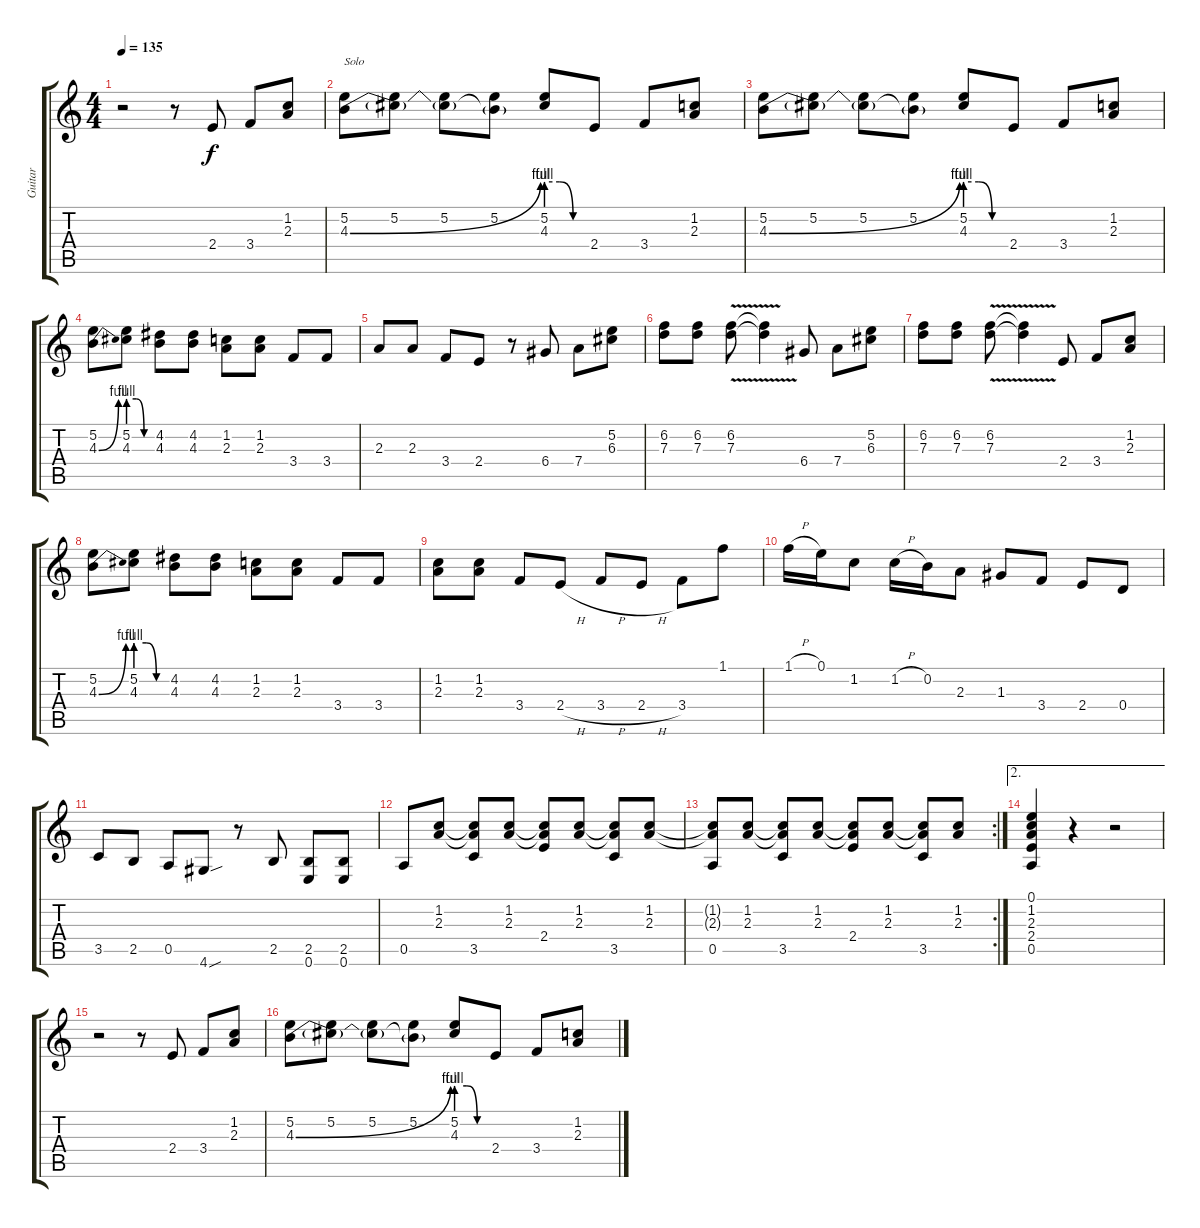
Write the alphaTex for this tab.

\track ("Guitar" "Guitar") {instrument electricguitarjazz}
\staff {score tabs}
\tuning (E4 B3 G3 D3 A2 E2) {hide}
\ts (4 4)
\tempo 135
\clef g2
\ks c
r.2{dy f} r.8 2.4.8 3.4.8 (1.2 2.3).8 |
(5.2 4.3{be (bend 0 0 60 4)}).8{txt "Solo"} (5.2 4.3{t}).8 (5.2 4.3{t}).8 (5.2 4.3{t}).8 (5.2 4.3{be (custom 0 4 20 4 40 0 60 0)}).8 2.4.8 3.4.8 (1.2 2.3).8 |
(5.2 4.3{be (bend 0 0 60 4)}).8 (5.2 4.3{t}).8 (5.2 4.3{t}).8 (5.2 4.3{t}).8 (5.2 4.3{be (custom 0 4 20 4 40 0 60 0)}).8 2.4.8 3.4.8 (1.2 2.3).8 |
(5.2 4.3{be (bend 0 0 60 4)}).8 (5.2 4.3{be (custom 0 4 20 4 40 0 60 0)}).8 (4.2 4.3).8 (4.2 4.3).8 (1.2 2.3).8 (1.2 2.3).8 3.4.8 3.4.8 |
2.3.8 2.3.8 3.4.8 2.4.8 r.8 6.4.8 7.4.8 (5.2 6.3).8 |
(6.2 7.3).8 (6.2 7.3).8 (6.2{v} 7.3{v}).8 (6.2{t} 7.3{t}).4 6.4.8 7.4.8 (5.2 6.3).8 |
(6.2 7.3).8 (6.2 7.3).8 (6.2{v} 7.3{v}).8 (6.2{t} 7.3{t}).4 2.4.8 3.4.8 (1.2 2.3).8 |
(5.2 4.3{be (bend 0 0 60 4)}).8 (5.2 4.3{be (custom 0 4 20 4 40 0 60 0)}).8 (4.2 4.3).8 (4.2 4.3).8 (1.2 2.3).8 (1.2 2.3).8 3.4.8 3.4.8 |
(1.2 2.3).8 (1.2 2.3).8 3.4.8 2.4{h}.8 3.4{h}.8 2.4{h}.8 3.4.8 1.1.8 |
1.1{h}.16 0.1.16 1.2.8 1.2{h}.16 0.2.16 2.3.8 1.3.8 3.4.8 2.4.8 0.4.8 |
3.5.8 2.5.8 0.5.8 4.6{sou}.8 r.8 2.5.8 (2.5 0.6).8 (2.5 0.6).8 |
0.5.8 (1.2 2.3).8 (1.2{t} 2.3{t} 3.5).8 (1.2 2.3).8 (1.2{t} 2.3{t} 2.4).8 (1.2 2.3).8 (1.2{t} 2.3{t} 3.5).8 (1.2 2.3).8 |
\rc 2
(1.2{t} 2.3{t} 0.5).8 (1.2 2.3).8 (1.2{t} 2.3{t} 3.5).8 (1.2 2.3).8 (1.2{t} 2.3{t} 2.4).8 (1.2 2.3).8 (1.2{t} 2.3{t} 3.5).8 (1.2 2.3).8 |
\ae 2
(0.1 1.2 2.3 2.4 0.5).4 r.4 r.2 |
r.2 r.8 2.4.8 3.4.8 (1.2 2.3).8 |
(5.2 4.3{be (bend 0 0 60 4)}).8 (5.2 4.3{t}).8 (5.2 4.3{t}).8 (5.2 4.3{t}).8 (5.2 4.3{be (custom 0 4 20 4 40 0 60 0)}).8 2.4.8 3.4.8 (1.2 2.3).8
